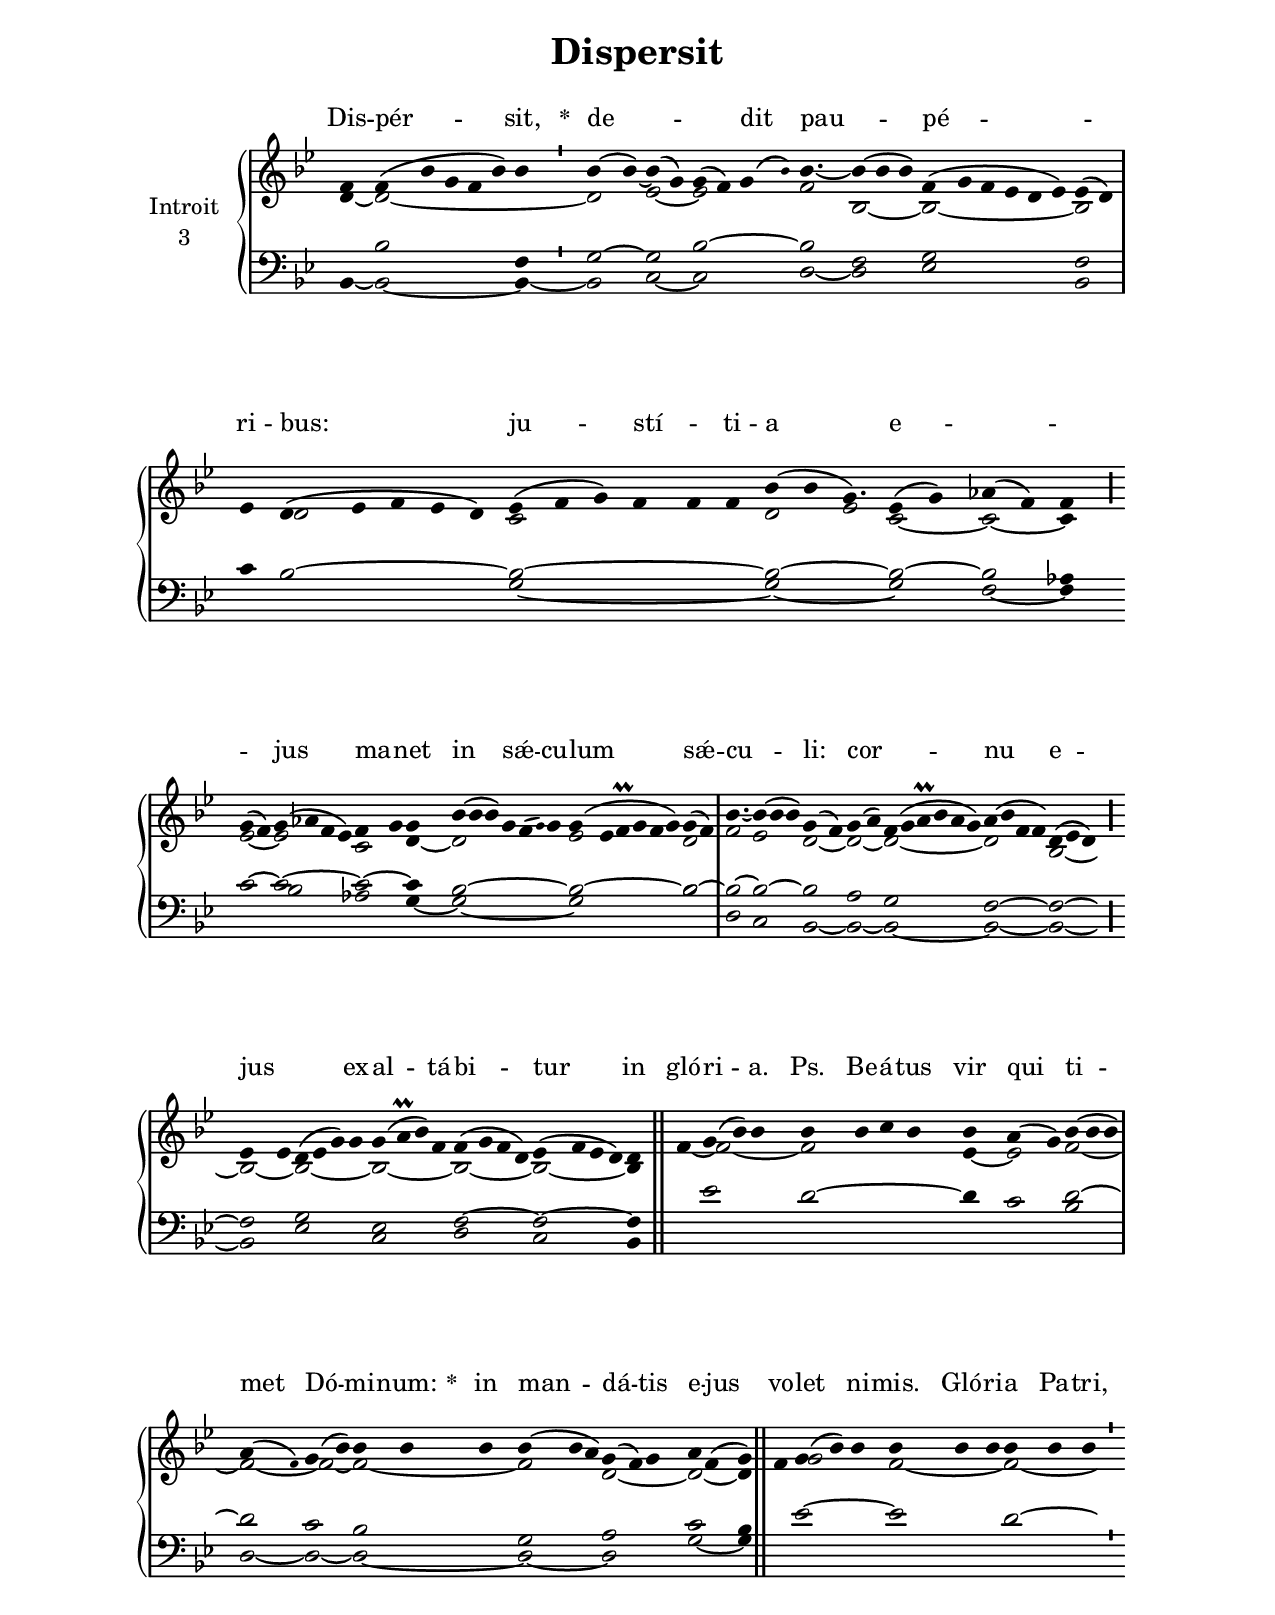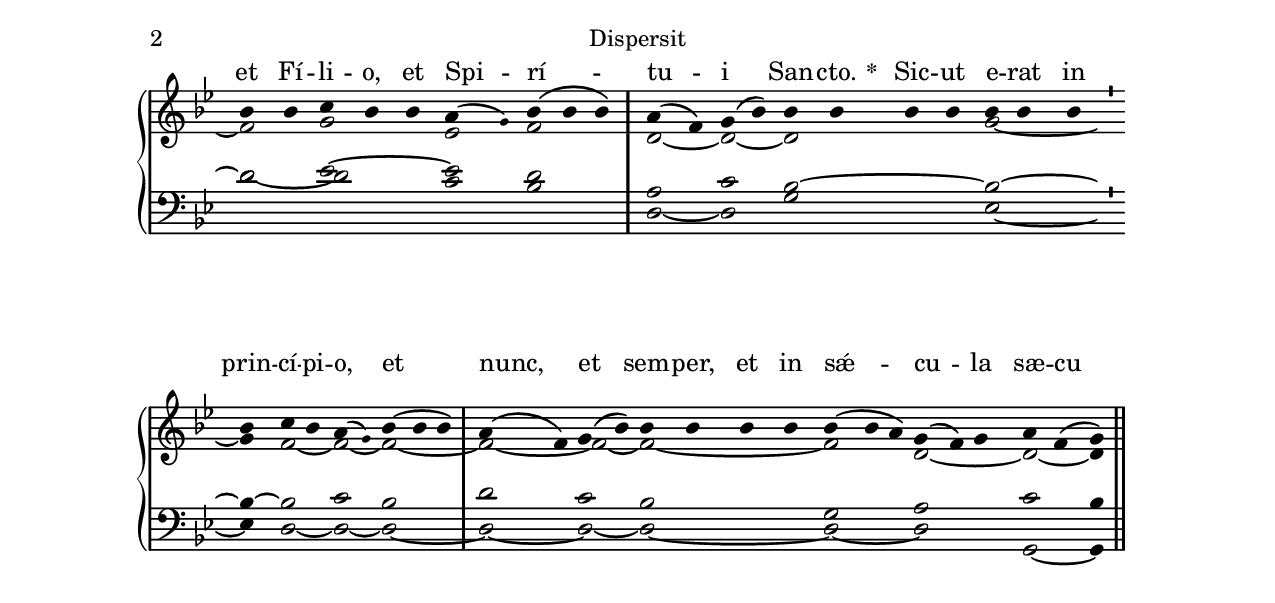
\version "2.18"
\include "gregorian.ly"
\include "noh2.ily"


%Page reference: page iii.309
%(volume.page)

global = {
 \key g \minor
 \cadenzaOn 
}

\header {
  title = \markup \center-column {"Dispersit" \vspace #1 }
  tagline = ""
  composer = ""
}

\paper {
 #(include-special-characters)
  oddHeaderMarkup = \markup \fill-line {
    \line {}
    \center-column {
      \on-the-fly #first-page     " "
      \on-the-fly #not-first-page "Dispersit"
    }
    \line { \on-the-fly #print-page-number-check-first \fromproperty #'page:page-number-string }
  }
  evenHeaderMarkup = \markup \fill-line {
    \line { \on-the-fly #print-page-number-check-first \fromproperty #'page:page-number-string }
    \center-column { "Dispersit" }
    \line {}
  }
}

chantText = \lyricmode {
Dis -- pér -- sit, 
\set stanza = " * " de -- _ dit pau -- pé -- _ ri -- bus: 
ju -- stí -- _ ti -- a e -- _ _ _ jus 
ma -- _ net in sǽ -- _ cu -- lum sǽ -- cu -- li: 
cor -- _ nu e -- jus _ _ 
ex -- al -- tá -- bi -- tur in gló -- ri -- a. Ps. 
Be -- á -- tus vir qui ti -- met Dó -- mi -- num: 
\set stanza = " * " 
in man -- dá -- tis e -- jus vo -- let ni -- mis. 
Gló -- ri -- a Pa -- tri, et Fí -- li -- o, et Spi -- rí -- tu -- i San -- cto. 
\set stanza = " * " 
Sic -- ut e -- rat in prin -- cí -- pi -- o, et nunc, et sem -- per, 
et in sǽ -- cu -- la sæ -- cu -- ló -- rum. A -- men. }

chantMusic = {
\tieDown   f'4 f'4 ( bes'4 g'4 f'4 bes'4) bes'4 \divisioMinima
 bes'4 ( bes'4) ~ bes'4 ( g'4) g'4 ( f'4) g'4 ( \once \tweak #'font-size #-4 bes' ) bes'4. ~ bes'4 ( bes'4 bes'4) f'4 ( g'4 f'4 ees'4 d'4 ees'4) ees'4 ( d'4) \divisioMaxima
 ees'4 d'4 ( ees'4 f'4 ees'4 d'4) ees'4 ( f'4 g'4) f'4 f'4  f'4 bes'4 ( bes'4 g'4.) ees'4 ( g'4) aes'4 ( f'4) f'4 \divisioMaior
  g'4 ( f'4) g'4 ( aes'4 f'4 ees'4) f'4 g'4 g'4 bes'4 ( bes'4 bes'4) g'4 f'4 ( \once \tweak #'font-size #-4 g' ) g'4 g'4 ( ees'4 f'\prall g'4 f'4 g'4) g'4 ( f'4) \divisioMaxima
 bes'4. ~ bes'4 ( bes'4 bes'4) g'4 ( f'4) g'4 ( a'4) f'4 ( g'4 a'\prall bes'4 a'4 g'4) a'4 ( bes'4 f'4 f'4) d'4 ( ees'4 d'4) \divisioMaior
 ees'4 ees'4 d'4 ( ees'4 g'4) g'4 g'4 ( a'\prall bes'4) f'4 f'4 ( g'4 f'4 d'4) ees'4 ( f'4 ees'4 d'4) d'4 \finalis
 f'4 g'4 ( bes'4) bes'4 bes'4 bes'4 c''4 bes'4 bes'4 a'4 ( g'4) bes'4 ( bes'4 bes'4) \divisioMaxima
 a'4 ( \once \tweak #'font-size #-4 f' ) g'4 ( bes'4) bes'4 bes'4 bes'4 bes'4 ( bes'4 a'4) g'4 ( f'4) g'4 a'4 f'4 ( g'4) \finalis
  f'4 g'4 ( bes'4) bes'4 bes'4 bes'4 bes'4 bes'4 bes'4 bes'4 \divisioMinima
 bes'4 bes'4 c''4 bes'4 bes'4 a'4 ( \once \tweak #'font-size #-4 g' ) bes'4 ( bes'4 bes'4) \divisioMaxima
 a'4 ( f'4) g'4 ( bes'4) bes'4 bes'4 bes'4 bes'4 bes'4 bes'4 bes'4 \divisioMinima
 bes'4 c''4 bes'4 a'4 ( \once \tweak #'font-size #-4 g' ) bes'4 ( bes'4 bes'4) \divisioMaxima
 a'4 ( f'4) g'4 ( bes'4) bes'4 bes'4 bes'4 bes'4 bes'4 ( bes'4 a'4) g'4 ( f'4) g'4 a'4 f'4 ( g'4) \finalis

}

altoMusic = {
d'4 ~ d'2*6/2 ~ \divisioMinima
d'2 ees'2 ~ ees'2*4/2 f'2*3/4 bes2*3/2 ~ bes2*6/2 ~ bes2 \divisioMaxima
r4 d'2*5/2 c'2*6/2 d'2 ees'2*3/4 c'2 ~ c'2 ~ c'4 ees'2 ~ ees'2*4/2 c'2 d'4 ~ d'2*7/2 ees'2*6/2 d'2 \divisioMaxima
f'2*3/4 ees'2*3/2 d'2 ~ d'2 ~ d'2*6/2 ~ d'2*4/2 bes2*3/2 ~ \divisioMaior
bes2 ~ bes2*4/2 ~ bes2*4/2 ~ bes2*4/2 ~ bes2*4/2 ~ bes4 \finalis
f'4 ~ f'2*3/2 ~ f'2*4/2 ees'4 ~ ees'2 f'2*3/2 ~ \divisioMaxima
f'2 ~ f'2 ~ f'2*3/2 ~ f'2*3/2 d'2*3/2 ~ d'2 ~ d'4 r4 g'2*3/2 f'2*3/2 ~ f'2*3/2 ~ \divisioMinima
f'2 g'2*3/2 ees'2 f'2*3/2 \divisioMaxima
d'2 ~ d'2 ~ d'2*4/2 g'2*3/2 ~ \divisioMinima
g'4 f'2 ~ f'2 ~ f'2*3/2 ~ \divisioMaxima
f'2 ~ f'2 ~ f'2*4/2 ~ f'2*3/2 d'2*3/2 ~ d'2 ~ d'4 \finalis
}

tenorMusic = {
r4 bes2*5/2 f4 \divisioMinima
g2 ~ g2 bes2*4/2 ~ bes2*3/4 f2*3/2 g2*6/2 f2 \divisioMaxima
c'4 bes2*5/2 ~ bes2*6/2 ~ bes2*7/4 ~ bes2 ~ bes2 aes4 c'2 ~ c'2*4/2 ~ c'2 ~ c'4 bes2*7/2 ~ bes2*6/2 ~ bes2 ~ \divisioMaxima
bes2*3/4 ~ bes2*3/2 ~ bes2 a2 g2*6/2 f2*4/2 ~ f2*3/2 ~ \divisioMaior
f2 g2*4/2 ees2*4/2 f2*4/2 ~ f2*4/2 ~ f4 \finalis
r4 ees'2*3/2 d'2*4/2 ~ d'4 c'2 d'2*3/2 ~ \divisioMaxima
d'2 c'2 bes2*3/2 g2*3/2 a2*3/2 c'2 bes4 r4 ees'2*3/2 ~ ees'2*3/2 d'2*3/2 ~ \divisioMinima
d'2 ees'2*3/2 ~ ees'2 d'2*3/2 \divisioMaxima
a2 c'2 bes2*4/2 ~ bes2*3/2 ~ \divisioMinima
bes4 ~ bes2 c'2 bes2*3/2 \divisioMaxima
d'2 c'2 bes2*4/2 g2*3/2 a2*3/2 c'2 bes4 \finalis
}

bassMusic = {
bes,4 ~ bes,2*5/2 ~ bes,4 ~ \divisioMinima
bes,2 c2 ~ c2*4/2 d2*3/4 ~ d2*3/2 ees2*6/2 bes,2 \divisioMaxima
r2*6/2 g2*6/2 ~ g2*7/4 ~ g2 f2 ~ f4 r2 bes2*4/2 aes2 g4 ~ g2*7/2 ~ g2*6/2 bes2 \divisioMaxima
d2*3/4 c2*3/2 bes,2 ~ bes,2 ~ bes,2*6/2 ~ bes,2*4/2 ~ bes,2*3/2 ~ \divisioMaior
bes,2 ees2*4/2 c2*4/2 d2*4/2 c2*4/2 bes,4 \finalis
r2*11/2 bes2*3/2 \divisioMaxima
d2 ~ d2 ~ d2*3/2 ~ d2*3/2 ~ d2*3/2 g2 ~ g4 r2*10/2 \divisioMinima
d'2 ~ d'2*3/2 c'2 bes2*3/2 \divisioMaxima
d2 ~ d2 g2*4/2 ees2*3/2 ~ \divisioMinima
ees4 d2 ~ d2 ~ d2*3/2 ~ \divisioMaxima
d2 ~ d2 ~ d2*4/2 ~ d2*3/2 ~ d2*3/2 g,2 ~ g,4 \finalis
}

voiceLines = {
\voiceLineStyle


}

\score{
  <<
    \new GrandStaff <<
      \set GrandStaff.autoBeaming = ##f
      \set GrandStaff.instrumentName = \markup \center-column {
        "Introit"
        "3"
      }
      \new Staff = up <<
        \new Voice = "chant" {
          \voiceOne \global \chantMusic
        }
        \new Voice {
          \voiceTwo \global \altoMusic
        }
      >>

      \new Staff = down <<
        \clef bass
        \new Voice {
          \voiceOne \global \tenorMusic
        }
        \new Voice {
          \voiceTwo \global \bassMusic
        }
	\new Voice {
        \voiceThree \global \voiceLines
        }
      >>
    >>
    \new Lyrics \lyricsto chant {
      \chantText
    }
  >>
  \layout{
  }
  \midi{
    \tempo 4 = 125
  }
}
